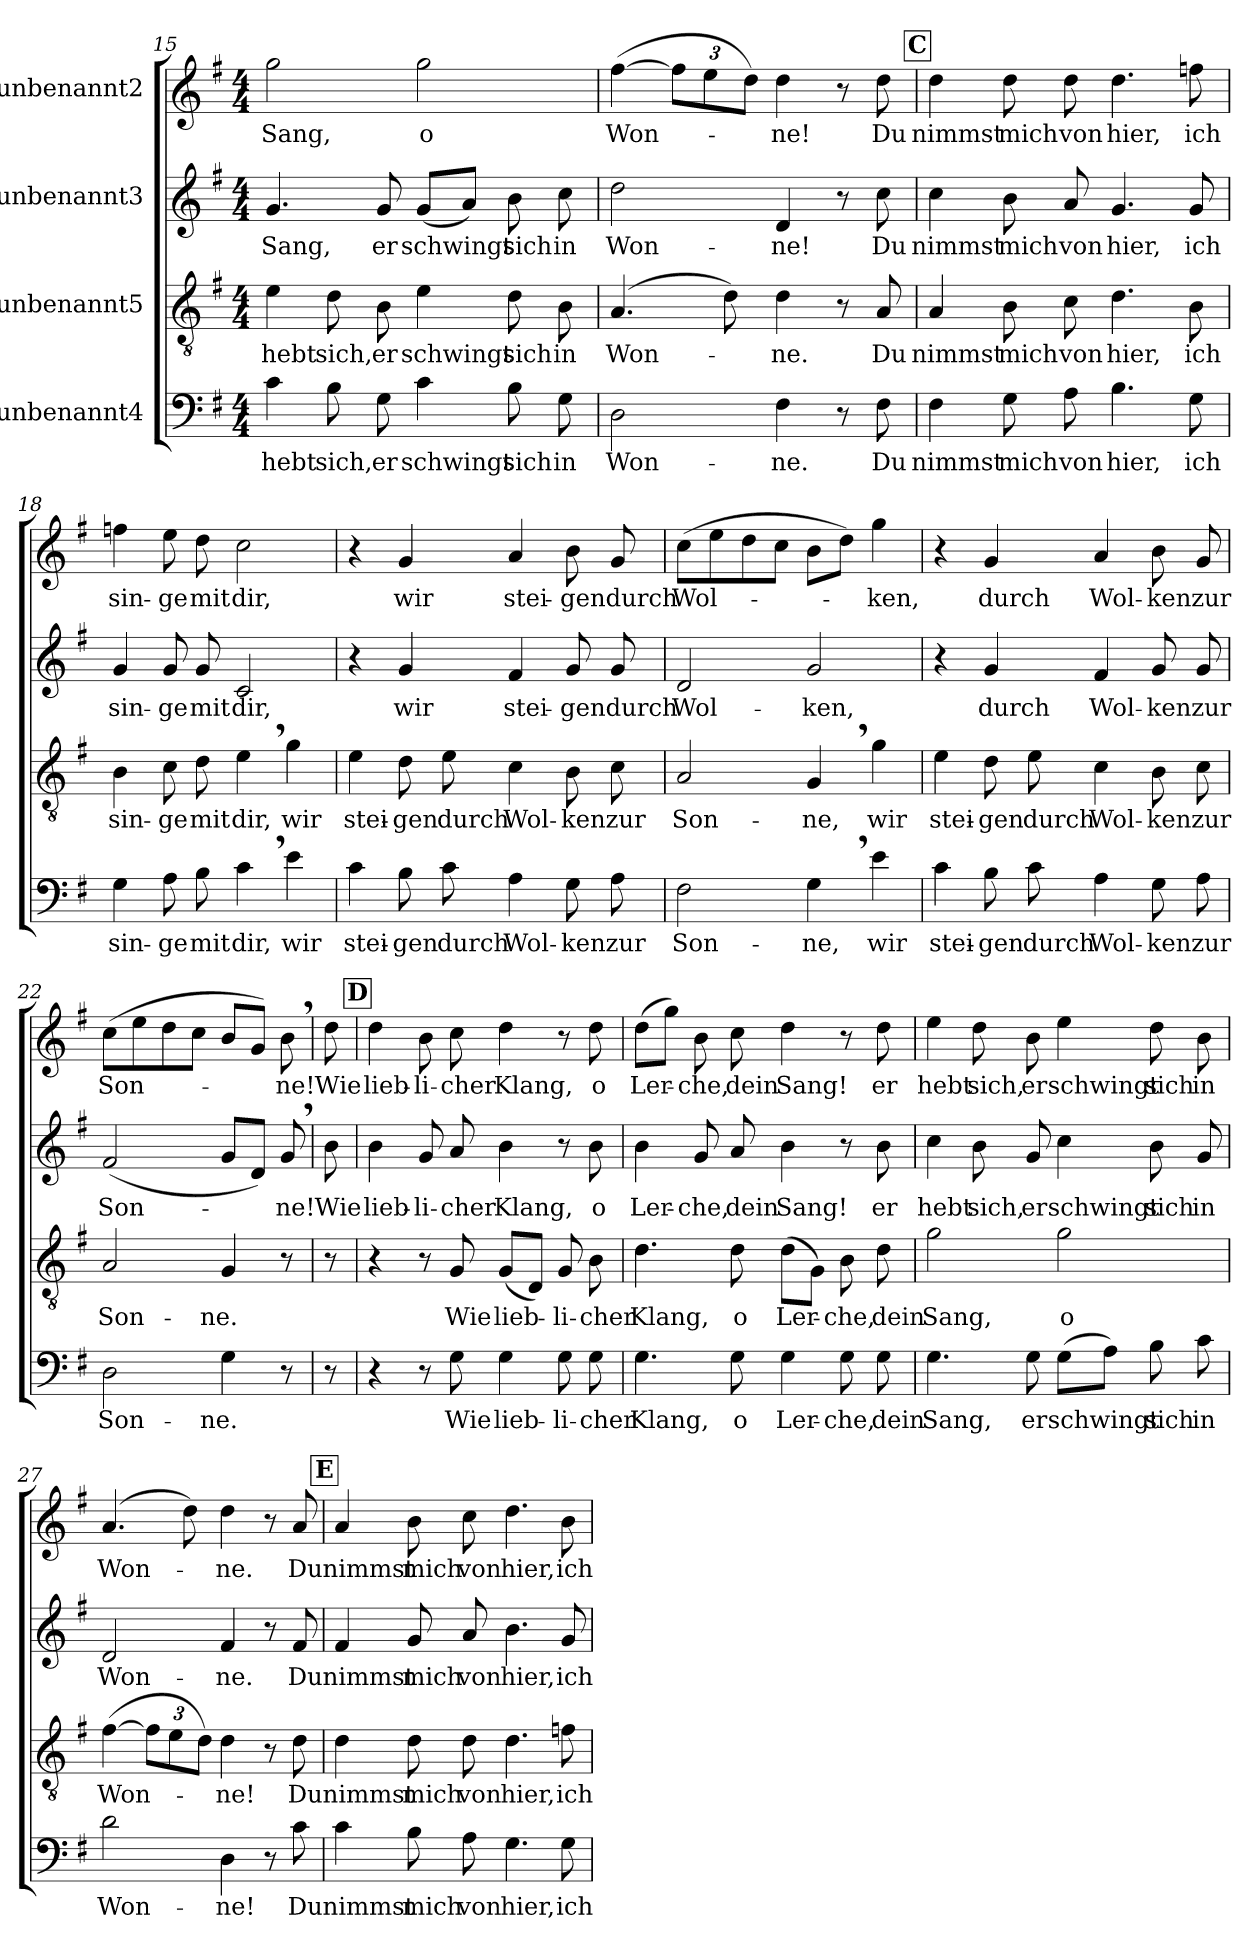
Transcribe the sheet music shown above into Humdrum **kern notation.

**kern	**text	**kern	**text	**kern	**text	**kern	**text
*part4	*part4	*part3	*part3	*part2	*part2	*part1	*part1
*staff4	*staff4	*staff3	*staff3	*staff2	*staff2	*staff1	*staff1
*I"unbenannt4	*	*I"unbenannt5	*	*I"unbenannt3	*	*I"unbenannt2	*
!!LO:PB:g=z
*clefF4	*	*clefGv2	*	*clefG2	*	*clefG2	*
*k[f#]	*	*k[f#]	*	*k[f#]	*	*k[f#]	*
*M4/4	*	*M4/4	*	*M4/4	*	*M4/4	*
=15	=15	=15	=15	=15	=15	=15	=15
4c\	hebt	4e\	hebt	4.g/	Sang,	2gg\	Sang,
8B\	sich,	8d\	sich,	.	.	.	.
8G\	er	8B\	er	8g/	er	.	.
4c\	schwingt	4e\	schwingt	(8g/L	schwingt	2gg\	o
.	.	.	.	8a/J)	.	.	.
8B\	sich	8d\	sich	8b\	sich	.	.
8G\	in	8B\	in	8cc\	in	.	.
=16	=16	=16	=16	=16	=16	=16	=16
2D\	Won-	(4.A/	Won-	2dd\	Won-	([4ff#\	Won-
*	*	*	*	*	*	*Xbrackettup	*
.	.	.	.	.	.	12ff#\L]	.
.	.	.	.	.	.	12ee\	.
.	.	8d\)	.	.	.	.	.
.	.	.	.	.	.	12dd\J)	.
4F#\	-ne.	4d\	-ne.	4d/	-ne!	4dd\	-ne!
8r	.	8r	.	8r	.	8r	.
8F#\	Du	8A/	Du	8cc\	Du	8dd\	Du
!!LO:REH:place=s1:a:B:fs=14:t=C
=17	=17	=17	=17	=17	=17	=17	=17
4F#\	nimmst	4A/	nimmst	4cc\	nimmst	4dd\	nimmst
8G\	mich	8B\	mich	8b\	mich	8dd\	mich
8A\	von	8c\	von	8a/	von	8dd\	von
4.B\	hier,	4.d\	hier,	4.g/	hier,	4.dd\	hier,
8G\	ich	8B\	ich	8g/	ich	8ffn\	ich
=18	=18	=18	=18	=18	=18	=18	=18
4G\	sin-	4B\	sin-	4g/	sin-	4ffn\	sin-
8A\	-ge	8c\	-ge	8g/	-ge	8ee\	-ge
8B\	mit	8d\	mit	8g/	mit	8dd\	mit
4c,\	dir,	4e,\	dir,	2c/	dir,	2cc\	dir,
4e\	wir	4g\	wir	.	.	.	.
!!LO:LB:g=z
=19	=19	=19	=19	=19	=19	=19	=19
4c\	stei-	4e\	stei-	4r	.	4r	.
8B\	-gen	8d\	-gen	4g/	wir	4g/	wir
8c\	durch	8e\	durch	.	.	.	.
4A\	Wol-	4c\	Wol-	4f#/	stei-	4a/	stei-
8G\	-ken	8B\	-ken	8g/	-gen	8b\	-gen
8A\	zur	8c\	zur	8g/	durch	8g/	durch
=20	=20	=20	=20	=20	=20	=20	=20
2F#\	Son-	2A/	Son-	2d/	Wol-	(8cc\L	Wol-
.	.	.	.	.	.	8ee\	.
.	.	.	.	.	.	8dd\	.
.	.	.	.	.	.	8cc\J	.
4G,\	-ne,	4G,/	-ne,	2g/	-ken,	8b\L	.
.	.	.	.	.	.	8dd\J)	.
4e\	wir	4g\	wir	.	.	4gg\	-ken,
=21	=21	=21	=21	=21	=21	=21	=21
4c\	stei-	4e\	stei-	4r	.	4r	.
8B\	-gen	8d\	-gen	4g/	durch	4g/	durch
8c\	durch	8e\	durch	.	.	.	.
4A\	Wol-	4c\	Wol-	4f#/	Wol-	4a/	Wol-
8G\	-ken	8B\	-ken	8g/	-ken	8b\	-ken
8A\	zur	8c\	zur	8g/	zur	8g/	zur
=22	=22	=22	=22	=22	=22	=22	=22
2D\	Son-	2A/	Son-	(2f#/	Son-	(>8cc\L	Son-
.	.	.	.	.	.	8ee\	.
.	.	.	.	.	.	8dd\	.
.	.	.	.	.	.	8cc\J	.
4G\	-ne.	4G/	-ne.	8g/L	.	8b/L	.
.	.	.	.	8d/J)	.	8g/J)	.
8r	.	8r	.	8g,/	-ne!	8b,\	-ne!
!!LO:LB:g=z
=23	=23	=23	=23	=23	=23	=23	=23
8r	.	8r	.	8b\	Wie	8dd\	Wie
!!LO:REH:place=s1:a:B:fs=14:t=D
=24	=24	=24	=24	=24	=24	=24	=24
4r	.	4r	.	4b\	lieb-	4dd\	lieb-
8r	.	8r	.	8g/	-li-	8b\	-li-
8G\	Wie	8G/	Wie	8a/	-cher	8cc\	-cher
4G\	lieb-	(8G/L	lieb-	4b\	Klang,	4dd\	Klang,
.	.	8D/J)	.	.	.	.	.
8G\	-li-	8G/	-li-	8r	.	8r	.
8G\	-cher	8B\	-cher	8b\	o	8dd\	o
=25	=25	=25	=25	=25	=25	=25	=25
4.G\	Klang,	4.d\	Klang,	4b\	Ler-	(8dd\L	Ler-
.	.	.	.	.	.	8gg\J)	.
.	.	.	.	8g/	-che,	8b\	-che,
8G\	o	8d\	o	8a/	dein	8cc\	dein
4G\	Ler-	(8d\L	Ler-	4b\	Sang!	4dd\	Sang!
.	.	8G\J)	.	.	.	.	.
8G\	-che,	8B\	-che,	8r	.	8r	.
8G\	dein	8d\	dein	8b\	er	8dd\	er
=26	=26	=26	=26	=26	=26	=26	=26
4.G\	Sang,	2g\	Sang,	4cc\	hebt	4ee\	hebt
.	.	.	.	8b\	sich,	8dd\	sich,
8G\	er	.	.	8g/	er	8b\	er
(8G\L	schwingt	2g\	o	4cc\	schwingt	4ee\	schwingt
8A\J)	.	.	.	.	.	.	.
8B\	sich	.	.	8b\	sich	8dd\	sich
8c\	in	.	.	8g/	in	8b\	in
!!LO:PB:g=z
=27	=27	=27	=27	=27	=27	=27	=27
2d\	Won-	([4f#\	Won-	2d/	Won-	(4.a/	Won-
*	*	*Xbrackettup	*	*	*	*	*
.	.	12f#\L]	.	.	.	.	.
.	.	12e\	.	.	.	.	.
.	.	.	.	.	.	8dd\)	.
.	.	12d\J)	.	.	.	.	.
4D\	-ne!	4d\	-ne!	4f#/	-ne.	4dd\	-ne.
8r	.	8r	.	8r	.	8r	.
8c\	Du	8d\	Du	8f#/	Du	8a/	Du
!!LO:REH:place=s1:a:B:fs=14:t=E
=28	=28	=28	=28	=28	=28	=28	=28
4c\	nimmst	4d\	nimmst	4f#/	nimmst	4a/	nimmst
8B\	mich	8d\	mich	8g/	mich	8b\	mich
8A\	von	8d\	von	8a/	von	8cc\	von
4.G\	hier,	4.d\	hier,	4.b\	hier,	4.dd\	hier,
8G\	ich	8fn\	ich	8g/	ich	8b\	ich
=	=	=	=	=	=	=	=
*-	*-	*-	*-	*-	*-	*-	*-
